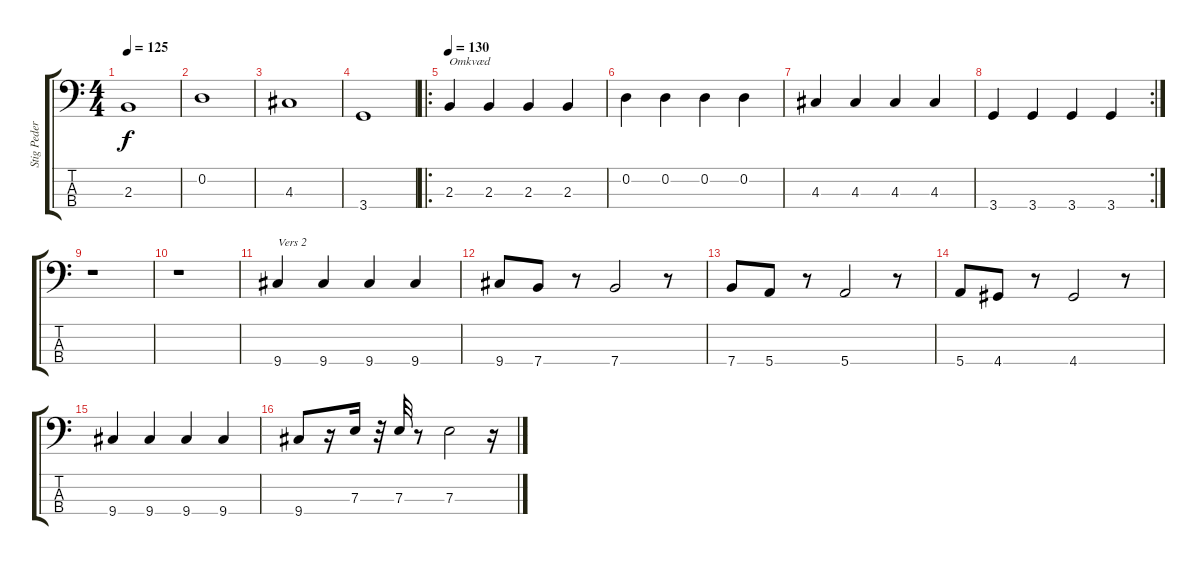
\track ("Stig Pedersen (Bas)" "Stig Peder") {instrument electricbasspick}
\staff {score tabs}
\tuning (G2 D2 A1 E1) {hide}
\ts (4 4)
\tempo 125
\clef f4
\ks c
2.3.1{dy f} |
0.2.1 |
4.3.1 |
3.4.1 |
\ro
\tempo 130
2.3.4{txt "Omkvæd"} 2.3.4 2.3.4 2.3.4 |
0.2.4 0.2.4 0.2.4 0.2.4 |
4.3.4 4.3.4 4.3.4 4.3.4 |
\rc 2
3.4.4 3.4.4 3.4.4 3.4.4 |
r.1 |
r.1 |
9.4.4{txt "Vers 2"} 9.4.4 9.4.4 9.4.4 |
9.4.8 7.4.8 r.8 7.4.2 r.8 |
7.4.8 5.4.8 r.8 5.4.2 r.8 |
5.4.8 4.4.8 r.8 4.4.2 r.8 |
9.4.4 9.4.4 9.4.4 9.4.4 |
9.4.8 r.16 7.3.16{beam Up} r.32 7.3.32{beam Up} r.8 7.3.2 r.16
